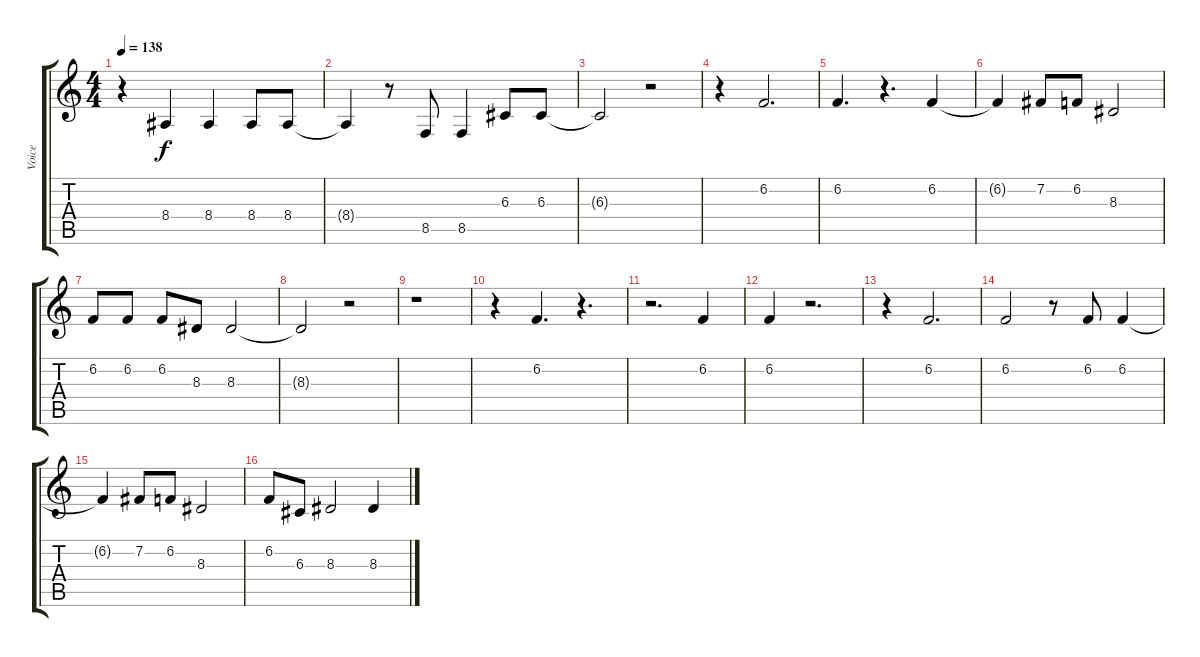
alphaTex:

\track ("Voice" "Voice") {instrument oboe}
\staff {score tabs}
\tuning (E4 B3 G3 D3 A2 E2) {hide}
\ts (4 4)
\tempo 138
\clef g2
\ks c
r.4{dy f} 8.4.4 8.4.4 8.4.8 8.4.8 |
8.4{t}.4 r.8 8.5.8 8.5.4 6.3.8 6.3.8 |
6.3{t}.2 r.2 |
r.4 6.2.2{d} |
6.2.4{d} r.4{d} 6.2.4 |
6.2{t}.4 7.2.8 6.2.8 8.3.2 |
6.2.8 6.2.8 6.2.8 8.3.8 8.3.2 |
8.3{t}.2 r.2 |
r.1 |
r.4 6.2.4{d} r.4{d} |
r.2{d} 6.2.4 |
6.2.4 r.2{d} |
r.4 6.2.2{d} |
6.2.2 r.8 6.2.8 6.2.4 |
6.2{t}.4 7.2.8 6.2.8 8.3.2 |
6.2.8 6.3.8 8.3.2 8.3.4
